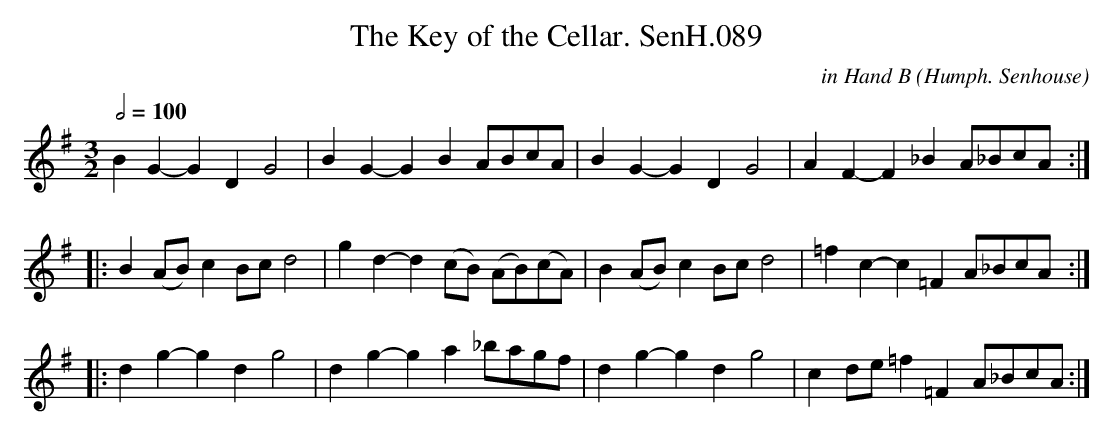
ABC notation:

X:1
T:Key of the Cellar. SenH.089, The
C:in Hand B (Humph. Senhouse)
Q:1/2=100
M:3/2
L:1/4
K:G
BG-GDG2 | BG-GB A/B/c/A/ | BG-GDG2 | AF-F_B A/_B/c/A/ :|
|: B(A/B/)c B/c/ d2 |gd-d(c/B/) (A/B/)(c/A/) | B(A/B/)cB/c/d2 | =fc-c=F A/_B/c/A/ :|
|: dg-gdg2 | dg-ga _b/a/g/f/ | dg-gdg2 | cd/e/=f=F A/_B/c/A/ :|
